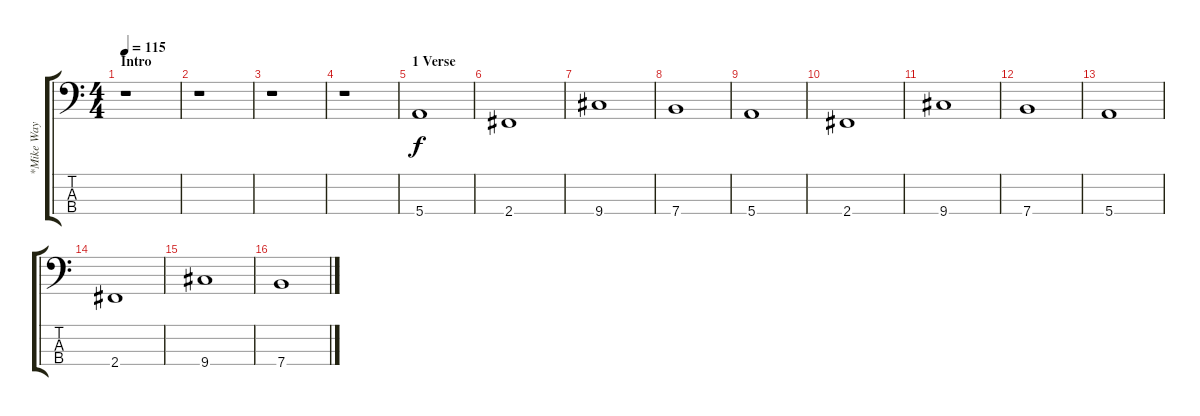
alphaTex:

\track ("*Mike Way (Bass)" "*Mike Way ") {instrument electricbasspick}
\staff {score tabs}
\tuning (G2 D2 A1 E1) {hide}
\ts (4 4)
\section ("" "Intro")
\tempo 115
\clef f4
\ks c
r.1{dy f instrument electricbasspick} |
r.1 |
r.1 |
r.1 |
\section ("" "1 Verse")
5.4.1 |
2.4.1 |
9.4.1 |
7.4.1 |
5.4.1 |
2.4.1 |
9.4.1 |
7.4.1 |
5.4.1 |
2.4.1 |
9.4.1 |
7.4.1
